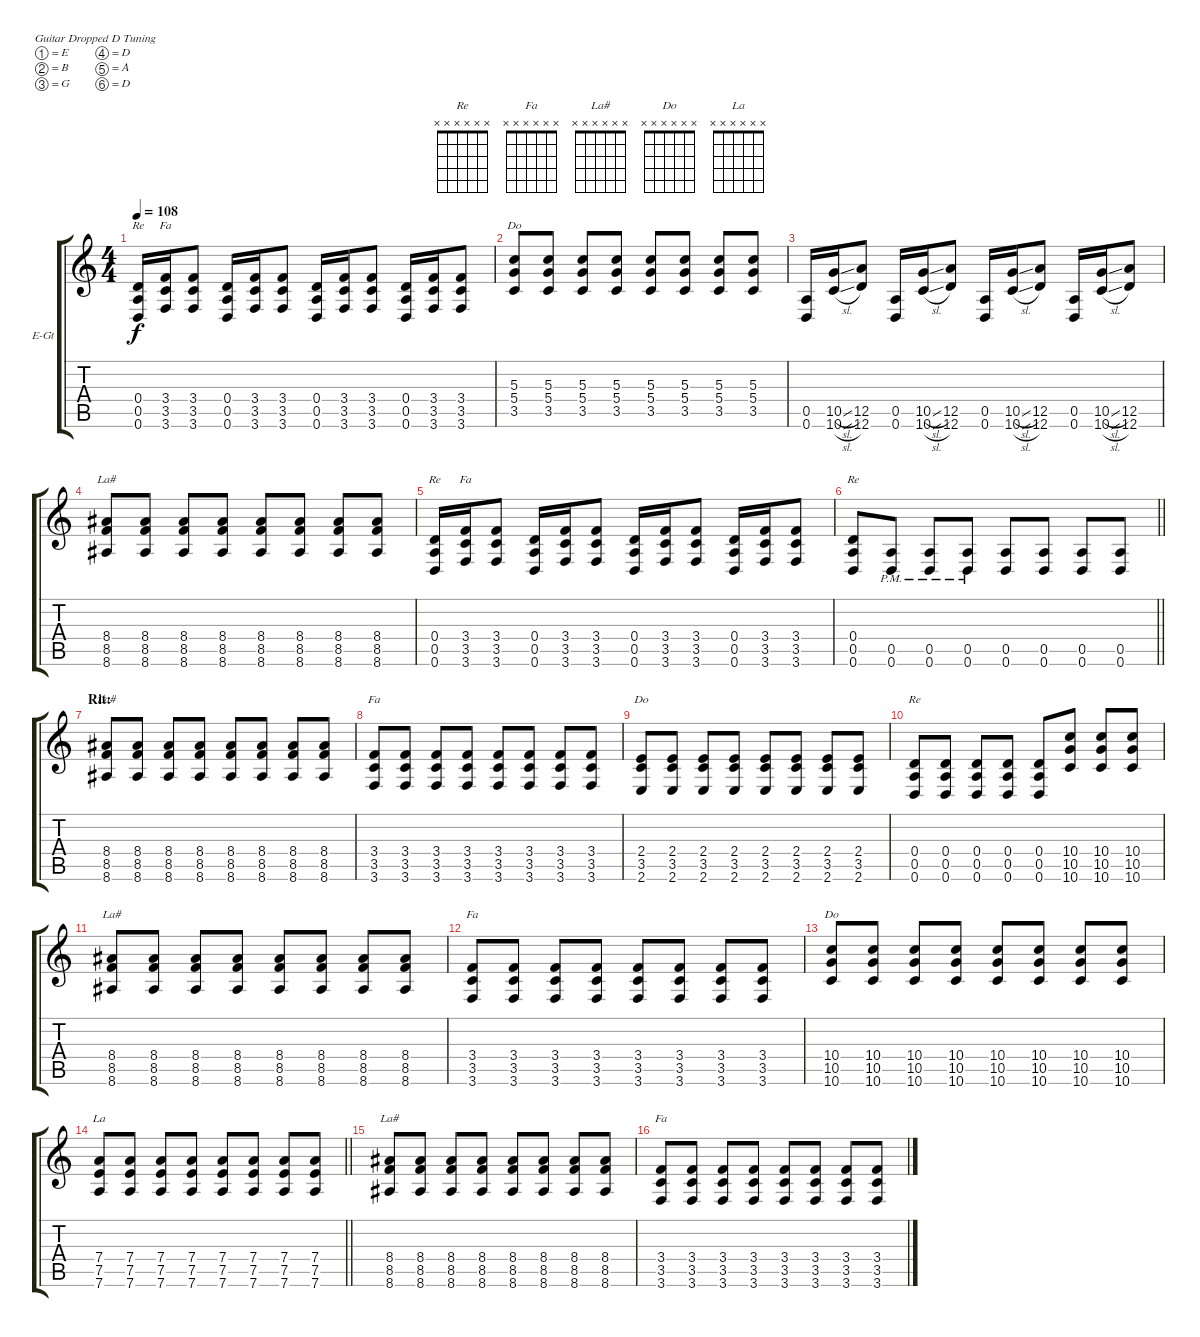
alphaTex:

\bracketExtendMode groupsimilarinstruments
\firstSystemTrackNameOrientation horizontal
\otherSystemsTrackNameOrientation horizontal
\track ("Chitarra 1" "E-Gt") {instrument overdrivenguitar}
\staff {score tabs}
\tuning (E4 B3 G3 D3 A2 D2)
\chord ("Re" x x x x x x)
\chord ("Fa" x x x x x x)
\chord ("La#" x x x x x x)
\chord ("Do" x x x x x x)
\chord ("La" x x x x x x)
\ts (4 4)
\tempo 108
\clef g2
\ks c
(0.4 0.5 0.6).16{ch "Re" dy f} (3.4 3.5 3.6).16{ch "Fa"} (3.4 3.5 3.6).8 (0.4 0.5 0.6).16 (3.4 3.5 3.6).16 (3.4 3.5 3.6).8 (0.4 0.5 0.6).16 (3.4 3.5 3.6).16 (3.4 3.5 3.6).8 (0.4 0.5 0.6).16 (3.4 3.5 3.6).16 (3.4 3.5 3.6).8 |
(5.3 5.4 3.5).8{ch "Do"} (5.3 5.4 3.5).8 (5.3 5.4 3.5).8 (5.3 5.4 3.5).8 (5.3 5.4 3.5).8 (5.3 5.4 3.5).8 (5.3 5.4 3.5).8 (5.3 5.4 3.5).8 |
(0.5 0.6).16 (10.5{sl} 10.6{sl}).16 (12.5 12.6).8 (0.5 0.6).16 (10.5{sl} 10.6{sl}).16 (12.5 12.6).8 (0.5 0.6).16 (10.5{sl} 10.6{sl}).16 (12.5 12.6).8 (0.5 0.6).16 (10.5{sl} 10.6{sl}).16 (12.5 12.6).8 |
(8.4 8.5 8.6).8{ch "La#"} (8.4 8.5 8.6).8 (8.4 8.5 8.6).8 (8.4 8.5 8.6).8 (8.4 8.5 8.6).8 (8.4 8.5 8.6).8 (8.4 8.5 8.6).8 (8.4 8.5 8.6).8 |
(0.4 0.5 0.6).16{ch "Re"} (3.4 3.5 3.6).16{ch "Fa"} (3.4 3.5 3.6).8 (0.4 0.5 0.6).16 (3.4 3.5 3.6).16 (3.4 3.5 3.6).8 (0.4 0.5 0.6).16 (3.4 3.5 3.6).16 (3.4 3.5 3.6).8 (0.4 0.5 0.6).16 (3.4 3.5 3.6).16 (3.4 3.5 3.6).8 |
\barLineRight lightlight
(0.4 0.5 0.6).8{ch "Re"} (0.5{pm} 0.6{pm}).8 (0.5{pm} 0.6{pm}).8 (0.5{pm} 0.6{pm}).8 (0.5 0.6).8 (0.5 0.6).8 (0.5 0.6).8 (0.5 0.6).8 |
\section ("" "Rit:")
(8.4 8.5 8.6).8{ch "La#"} (8.4 8.5 8.6).8 (8.4 8.5 8.6).8 (8.4 8.5 8.6).8 (8.4 8.5 8.6).8 (8.4 8.5 8.6).8 (8.4 8.5 8.6).8 (8.4 8.5 8.6).8 |
(3.4 3.5 3.6).8{ch "Fa"} (3.4 3.5 3.6).8 (3.4 3.5 3.6).8 (3.4 3.5 3.6).8 (3.4 3.5 3.6).8 (3.4 3.5 3.6).8 (3.4 3.5 3.6).8 (3.4 3.5 3.6).8 |
(2.4 3.5 2.6).8{ch "Do"} (2.4 3.5 2.6).8 (2.4 3.5 2.6).8 (2.4 3.5 2.6).8 (2.4 3.5 2.6).8 (2.4 3.5 2.6).8 (2.4 3.5 2.6).8 (2.4 3.5 2.6).8 |
(0.4 0.5 0.6).8{ch "Re"} (0.4 0.5 0.6).8 (0.4 0.5 0.6).8 (0.4 0.5 0.6).8 (0.4 0.5 0.6).8 (10.4 10.5 10.6).8 (10.4 10.5 10.6).8 (10.4 10.5 10.6).8 |
(8.4 8.5 8.6).8{ch "La#"} (8.4 8.5 8.6).8 (8.4 8.5 8.6).8 (8.4 8.5 8.6).8 (8.4 8.5 8.6).8 (8.4 8.5 8.6).8 (8.4 8.5 8.6).8 (8.4 8.5 8.6).8 |
(3.4 3.5 3.6).8{ch "Fa"} (3.4 3.5 3.6).8 (3.4 3.5 3.6).8 (3.4 3.5 3.6).8 (3.4 3.5 3.6).8 (3.4 3.5 3.6).8 (3.4 3.5 3.6).8 (3.4 3.5 3.6).8 |
(10.4 10.5 10.6).8{ch "Do"} (10.4 10.5 10.6).8 (10.4 10.5 10.6).8 (10.4 10.5 10.6).8 (10.4 10.5 10.6).8 (10.4 10.5 10.6).8 (10.4 10.5 10.6).8 (10.4 10.5 10.6).8 |
\barLineRight lightlight
(7.4 7.5 7.6).8{ch "La"} (7.4 7.5 7.6).8 (7.4 7.5 7.6).8 (7.4 7.5 7.6).8 (7.4 7.5 7.6).8 (7.4 7.5 7.6).8 (7.4 7.5 7.6).8 (7.4 7.5 7.6).8 |
(8.4 8.5 8.6).8{ch "La#"} (8.4 8.5 8.6).8 (8.4 8.5 8.6).8 (8.4 8.5 8.6).8 (8.4 8.5 8.6).8 (8.4 8.5 8.6).8 (8.4 8.5 8.6).8 (8.4 8.5 8.6).8 |
(3.4 3.5 3.6).8{ch "Fa"} (3.4 3.5 3.6).8 (3.4 3.5 3.6).8 (3.4 3.5 3.6).8 (3.4 3.5 3.6).8 (3.4 3.5 3.6).8 (3.4 3.5 3.6).8 (3.4 3.5 3.6).8
